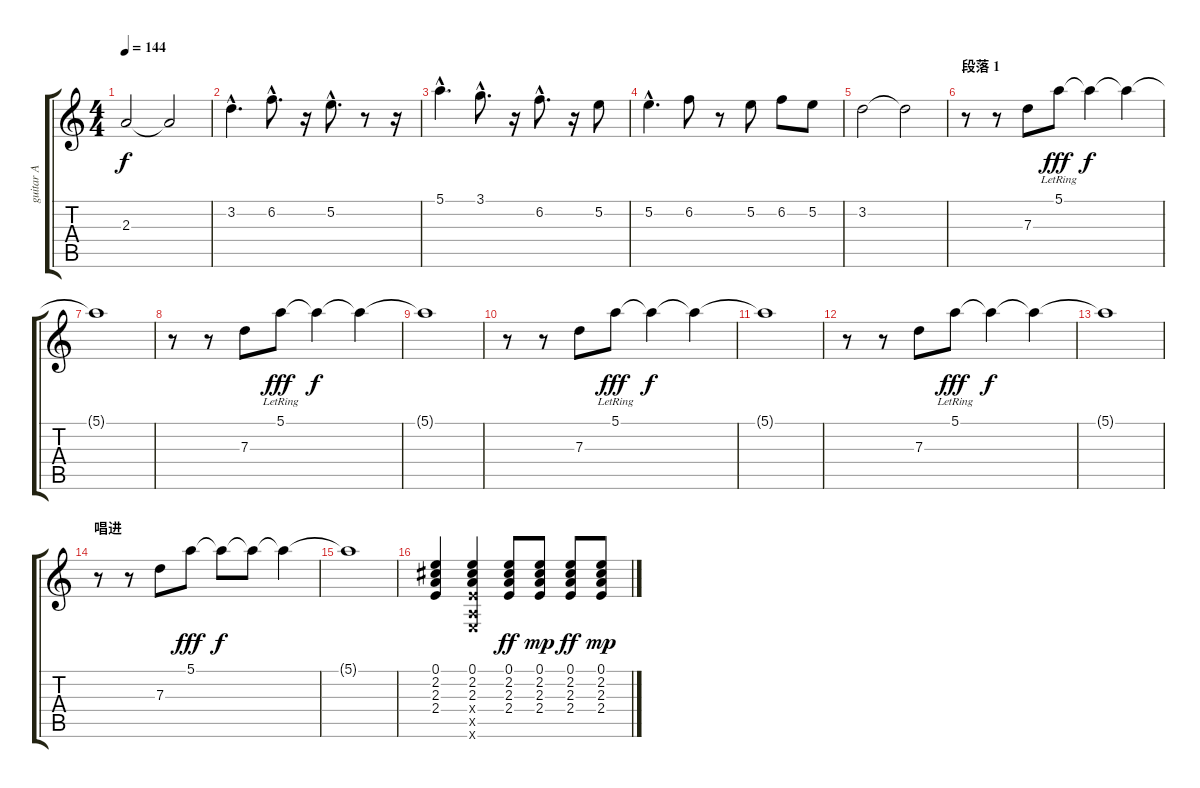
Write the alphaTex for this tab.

\track ("guitar A" "guitar A") {instrument electricguitarjazz}
\staff {score tabs}
\tuning (E4 B3 G3 D3 A2 E2) {hide}
\ts (4 4)
\tempo 144
\clef g2
\ks c
2.3.2{dy f} 2.3{t}.2 |
3.2{hac}.4{d} 6.2{hac}.8{d} r.16 5.2{hac}.8{d} r.8 r.16 |
5.1{hac}.4{d} 3.1{hac}.8{d} r.16 6.2{hac}.8{d} r.16 5.2.8 |
5.2{hac}.4{d} 6.2.8 r.8 5.2.8 6.2.8 5.2.8 |
3.2.2 3.2{t}.2 |
\section ("" "段落 1")
r.8 r.8 7.3.8 5.1{lr}.8{dy fff} 5.1{t}.4{dy f} 5.1{t}.4 |
5.1{t}.1 |
r.8 r.8 7.3.8 5.1{lr}.8{dy fff} 5.1{t}.4{dy f} 5.1{t}.4 |
5.1{t}.1 |
r.8 r.8 7.3.8 5.1{lr}.8{dy fff} 5.1{t}.4{dy f} 5.1{t}.4 |
5.1{t}.1 |
r.8 r.8 7.3.8 5.1{lr}.8{dy fff} 5.1{t}.4{dy f} 5.1{t}.4 |
5.1{t}.1 |
\section ("" "唱进")
r.8 r.8 7.3.8 5.1.8{dy fff} 5.1{t}.8{dy f} 5.1{t}.8 5.1{t}.4 |
5.1{t}.1 |
(0.1 2.2 2.3 2.4).4{volume 11 instrument acousticguitarsteel} (0.1 2.2 2.3 2.4{x} 0.5{x} 0.6{x}).4 (0.1 2.2 2.3 2.4).8{dy ff} (0.1 2.2 2.3 2.4).8{dy mp} (0.1 2.2 2.3 2.4).8{dy ff} (0.1 2.2 2.3 2.4).8{dy mp}
